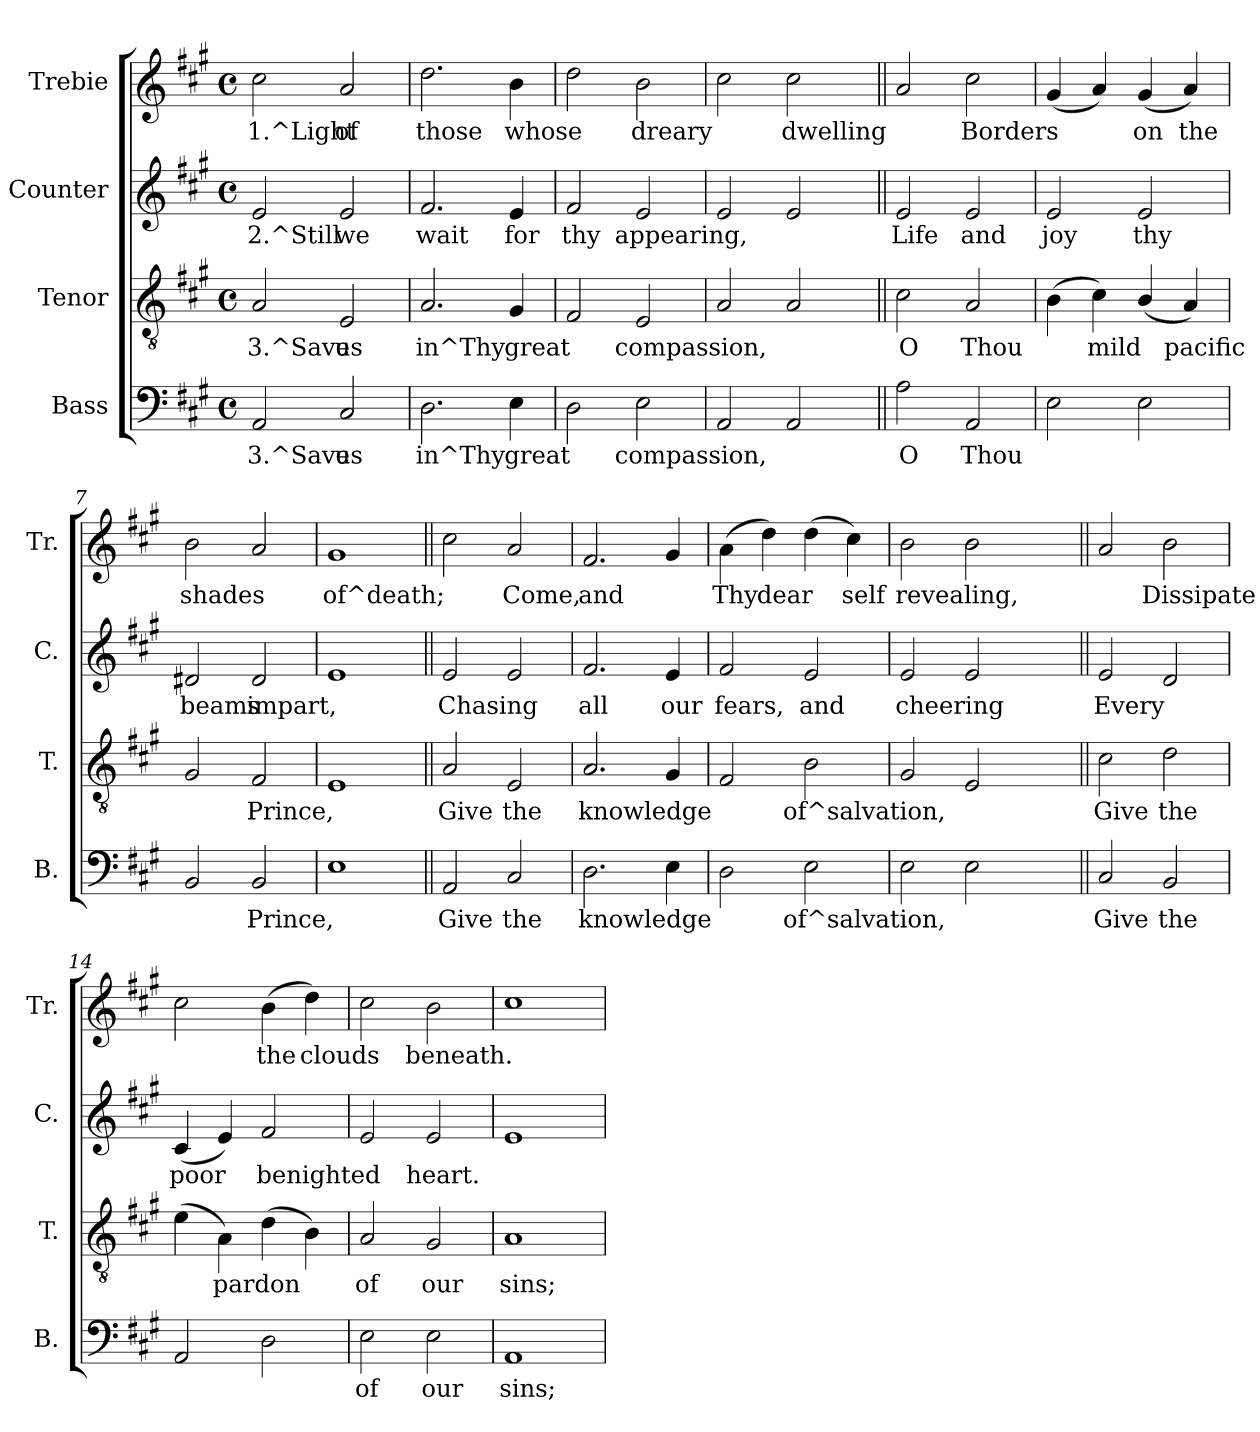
**kern	**text	**kern	**text	**kern	**text	**kern	**text
*part4	*part4	*part3	*part3	*part2	*part2	*part1	*part1
*staff4	*staff4	*staff3	*staff3	*staff2	*staff2	*staff1	*staff1
*I"Bass	*	*I"Tenor	*	*I"Counter	*	*I"Trebie	*
*I'B.	*	*I'T.	*	*I'C.	*	*I'Tr.	*
!!LO:PB:g=z
*stria5	*	*stria5	*	*stria5	*	*stria5	*
*clefF4	*	*clefGv2	*	*clefG2	*	*clefG2	*
*k[f#c#g#]	*	*k[f#c#g#]	*	*k[f#c#g#]	*	*k[f#c#g#]	*
*A:	*	*A:	*	*A:	*	*A:	*
*M4/4	*	*M4/4	*	*M4/4	*	*M4/4	*
*met(c)	*	*met(c)	*	*met(c)	*	*met(c)	*
*MM80	*	*MM80	*	*MM80	*	*MM80	*
=1	=1	=1	=1	=1	=1	=1	=1
!	!LO:LY:b:rj	!	!LO:LY:b:rj	!	!LO:LY:b:rj	!	!LO:LY:b:rj
2AA/	3.^Save	2A/	3.^Save	2e/	2.^Still	2cc#\	1.^Light
!	!LO:LY:b:rj	!	!LO:LY:b:rj	!	!LO:LY:b:rj	!	!LO:LY:b:rj
2C#/	us	2E/	us	2e/	we	2a/	of
=2	=2	=2	=2	=2	=2	=2	=2
!	!LO:LY:b:rj	!	!LO:LY:b:rj	!	!LO:LY:b:rj	!	!LO:LY:b:rj
2.D\	in^Thy	2.A/	in^Thy	2.f#/	wait	2.dd\	those
!	!LO:LY:b:rj	!	!LO:LY:b:rj	!	!LO:LY:b:rj	!	!LO:LY:b:rj
4E\	great	4G#/	great	4e/	for	4b\	whose
=3	=3	=3	=3	=3	=3	=3	=3
!	!LO:LY:b:rj	!	!LO:LY:b:rj	!	!LO:LY:b:rj	!	!LO:LY:b:rj
2D\	.	2F#/	.	2f#/	thy	2dd\	.
!	!LO:LY:b:rj	!	!LO:LY:b:rj	!	!LO:LY:b:rj	!	!LO:LY:b:rj
2E\	compassion,	2E/	compassion,	2e/	appearing,	2b\	dreary
=4	=4	=4	=4	=4	=4	=4	=4
!	!LO:LY:b:rj	!	!LO:LY:b:rj	!	!LO:LY:b:rj	!	!LO:LY:b:rj
2AA/	.	2A/	.	2e/	.	2cc#\	.
!	!LO:LY:b:rj	!	!LO:LY:b:rj	!	!LO:LY:b:rj	!	!LO:LY:b:rj
2AA/	.	2A/	.	2e/	.	2cc#\	dwelling
=5||	=5||	=5||	=5||	=5||	=5||	=5||	=5||
!	!LO:LY:b:rj	!	!LO:LY:b:rj	!	!LO:LY:b:rj	!	!LO:LY:b:rj
2A\	O	2c#\	O	2e/	Life	2a>/	.
!	!LO:LY:b:rj	!	!LO:LY:b:rj	!	!LO:LY:b:rj	!	!LO:LY:b:rj
2AA/	Thou	2A/	Thou	2e/	and	2cc#\	Borders
=6	=6	=6	=6	=6	=6	=6	=6
!	!LO:LY:b:rj	!	!LO:LY:b:rj	!	!LO:LY:b:rj	!	!LO:LY:b:rj
2E\	.	(>4B\	.	2e/	joy	(<4g#/	.
!	!	!	!LO:LY:b:rj	!	!	!	!LO:LY:b:rj
.	.	4c#\)	mild	.	.	4a/)	.
!	!LO:LY:b:rj	!	!LO:LY:b:rj	!	!LO:LY:b:rj	!	!LO:LY:b:rj
2E\	.	(<4B/	.	2e/	thy	(<4g#/	on
!	!	!	!LO:LY:b:rj	!	!	!	!LO:LY:b:rj
.	.	4A/)	pacific	.	.	4a/)	the
=7	=7	=7	=7	=7	=7	=7	=7
!	!LO:LY:b:rj	!	!LO:LY:b:rj	!	!LO:LY:b:rj	!	!LO:LY:b:rj
2BB/	.	2G#/	.	2d#X/	beams	2b\	shades
!	!LO:LY:b:rj	!	!LO:LY:b:rj	!	!LO:LY:b:rj	!	!LO:LY:b:rj
2BB/	Prince,	2F#/	Prince,	2d#/	impart,	2a/	.
=8	=8	=8	=8	=8	=8	=8	=8
!	!LO:LY:b:rj	!	!LO:LY:b:rj	!	!LO:LY:b:rj	!	!LO:LY:b:rj
1E	.	1E	.	1e	.	1g#	of^death;
=9||	=9||	=9||	=9||	=9||	=9||	=9||	=9||
!	!LO:LY:b:rj	!	!LO:LY:b:rj	!	!LO:LY:b:rj	!	!LO:LY:b:rj
2AA/	Give	2A/	Give	2e/	Chasing	2cc#\	.
!	!LO:LY:b:rj	!	!LO:LY:b:rj	!	!LO:LY:b:rj	!	!LO:LY:b:rj
2C#/	the	2E/	the	2e/	.	2a>/	Come,
=10	=10	=10	=10	=10	=10	=10	=10
!	!LO:LY:b:rj	!	!LO:LY:b:rj	!	!LO:LY:b:rj	!	!LO:LY:b:rj
2.D\	knowledge	2.A/	knowledge	2.f#/	all	2.f#/	and
!	!LO:LY:b:rj	!	!LO:LY:b:rj	!	!LO:LY:b:rj	!	!LO:LY:b:rj
4E\	.	4G#/	.	4e/	our	4g#/	.
=11	=11	=11	=11	=11	=11	=11	=11
!	!LO:LY:b:rj	!	!LO:LY:b:rj	!	!LO:LY:b:rj	!	!LO:LY:b:rj
2D\	.	2F#/	.	2f#/	fears,	(>4a\	Thy
!	!	!	!	!	!	!	!LO:LY:b:rj
.	.	.	.	.	.	4dd\)	dear
!	!LO:LY:b:rj	!	!LO:LY:b:rj	!	!LO:LY:b:rj	!	!LO:LY:b:rj
2E\	of^salvation,	2B\	of^salvation,	2e/	and	(>4dd\	.
!	!	!	!	!	!	!	!LO:LY:b:rj
.	.	.	.	.	.	4cc#\)	self
=12	=12	=12	=12	=12	=12	=12	=12
!	!LO:LY:b:rj	!	!LO:LY:b:rj	!	!LO:LY:b:rj	!	!LO:LY:b:rj
2E\	.	2G#/	.	2e/	cheering	2b\	revealing,
!	!LO:LY:b:rj	!	!LO:LY:b:rj	!	!LO:LY:b:rj	!	!LO:LY:b:rj
2E\	.	2E/	.	2e/	.	2b\	.
=13||	=13||	=13||	=13||	=13||	=13||	=13||	=13||
!	!LO:LY:b:rj	!	!LO:LY:b:rj	!	!LO:LY:b:rj	!	!LO:LY:b:rj
2C#/	Give	2c#\	Give	2e/	Every	2a/	.
!	!LO:LY:b:rj	!	!LO:LY:b:rj	!	!LO:LY:b:rj	!	!LO:LY:b:rj
2BB/	the	2d\	the	2d/	.	2b\	Dissipate
=14	=14	=14	=14	=14	=14	=14	=14
!	!LO:LY:b:rj	!	!LO:LY:b:rj	!	!LO:LY:b:rj	!	!LO:LY:b:rj
2AA/	.	(>4e\	.	(<4c#/	poor	2cc#\	.
!	!	!	!LO:LY:b:rj	!	!LO:LY:b:rj	!	!
.	.	4A\)	pardon	4e/)	.	.	.
!	!LO:LY:b:rj	!	!LO:LY:b:rj	!	!LO:LY:b:rj	!	!LO:LY:b:rj
2D\	.	(>4d\	.	2f#/	benighted	(>4b\	the
!	!	!	!LO:LY:b:rj	!	!	!	!LO:LY:b:rj
.	.	4B\)	.	.	.	4dd>\)	clouds
=15	=15	=15	=15	=15	=15	=15	=15
!	!LO:LY:b:rj	!	!LO:LY:b:rj	!	!LO:LY:b:rj	!	!LO:LY:b:rj
2E\	of	2A/	of	2e/	.	2cc#>\	.
!	!LO:LY:b:rj	!	!LO:LY:b:rj	!	!LO:LY:b:rj	!	!LO:LY:b:rj
2E\	our	2G#/	our	2e/	heart.	2b\	beneath.
=16	=16	=16	=16	=16	=16	=16	=16
!	!LO:LY:b:rj	!	!LO:LY:b:rj	!	!LO:LY:b:rj	!	!LO:LY:b:rj
1AA	sins;	1A	sins;	1e	.	1cc#	.
=	=	=	=	=	=	=	=
*-	*-	*-	*-	*-	*-	*-	*-
